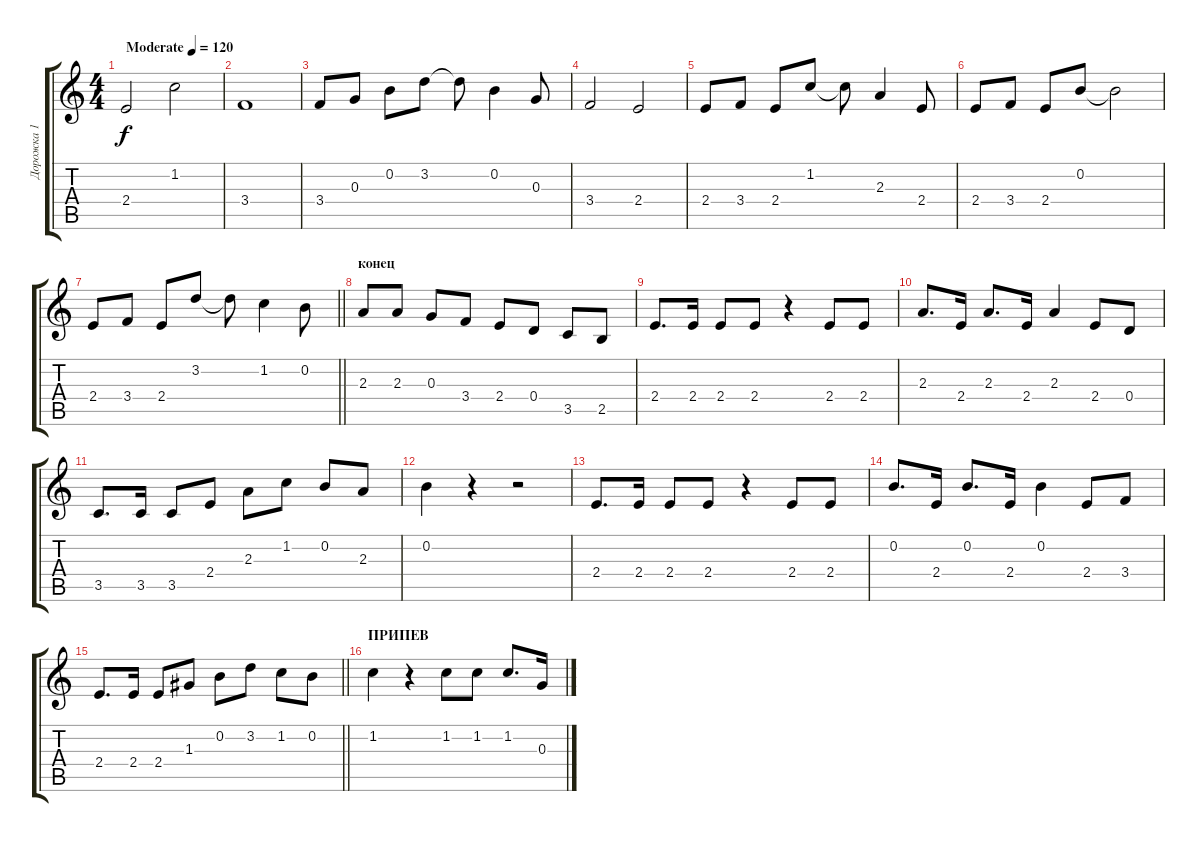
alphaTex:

\track ("Дорожка 1" "Дорожка 1") {instrument acousticguitarnylon}
\staff {score tabs}
\tuning (E4 B3 G3 D3 A2 E2) {hide}
\ts (4 4)
\tempo (120 "Moderate")
\clef g2
\ks c
2.4.2{dy f instrument acousticguitarnylon} 1.2.2 |
3.4.1 |
3.4.8 0.3.8 0.2.8 3.2.8 3.2{t}.8 0.2.4 0.3.8 |
3.4.2 2.4.2 |
2.4.8 3.4.8 2.4.8 1.2.8 1.2{t}.8 2.3.4 2.4.8 |
2.4.8 3.4.8 2.4.8 0.2.8 0.2{t}.2 |
\barLineRight lightlight
2.4.8 3.4.8 2.4.8 3.2.8 3.2{t}.8 1.2.4 0.2.8 |
\section ("" "конец")
2.3.8 2.3.8 0.3.8 3.4.8 2.4.8 0.4.8 3.5.8 2.5.8 |
2.4.8{d} 2.4.16 2.4.8 2.4.8 r.4 2.4.8 2.4.8 |
2.3.8{d} 2.4.16 2.3.8{d} 2.4.16 2.3.4 2.4.8 0.4.8 |
3.5.8{d} 3.5.16 3.5.8 2.4.8 2.3.8 1.2.8 0.2.8 2.3.8 |
0.2.4 r.4 r.2 |
2.4.8{d} 2.4.16 2.4.8 2.4.8 r.4 2.4.8 2.4.8 |
0.2.8{d} 2.4.16 0.2.8{d} 2.4.16 0.2.4 2.4.8 3.4.8 |
\barLineRight lightlight
2.4.8{d} 2.4.16 2.4.8 1.3.8 0.2.8 3.2.8 1.2.8 0.2.8 |
\section ("" "ПРИПЕВ")
1.2.4 r.4 1.2.8 1.2.8 1.2.8{d} 0.3.16
